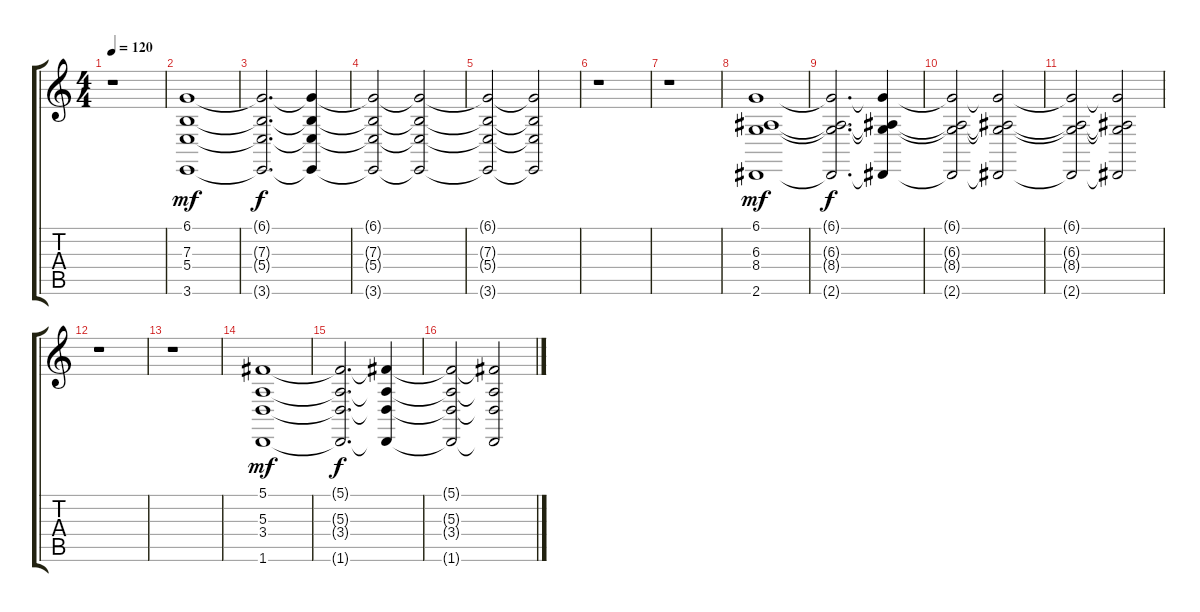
\track "" {instrument synthstrings2}
\staff {score tabs}
\tuning (Db4 Ab3 E3 B2 Gb2 Db2) {hide}
\ts (4 4)
\tempo 120
\clef g2
\ks c
r.1{dy f} |
(6.1 7.3 5.4 3.6).1{dy mf volume 6} |
(6.1{t} 7.3{t} 5.4{t} 3.6{t}).2{d dy f} (6.1{t} 7.3{t} 5.4{t} 3.6{t}).4{volume 2} |
(6.1{t} 7.3{t} 5.4{t} 3.6{t}).2 (6.1{t} 7.3{t} 5.4{t} 3.6{t}).2 |
(6.1{t} 7.3{t} 5.4{t} 3.6{t}).2 (6.1{t} 7.3{t} 5.4{t} 3.6{t}).2{volume 0} |
r.1 |
r.1 |
(6.1 6.3 8.4 2.6).1{dy mf volume 6} |
(6.1{t} 6.3{t} 8.4{t} 2.6{t}).2{d dy f} (6.1{t} 6.3{t} 8.4{t} 2.6{t}).4{volume 2} |
(6.1{t} 6.3{t} 8.4{t} 2.6{t}).2 (6.1{t} 6.3{t} 8.4{t} 2.6{t}).2 |
(6.1{t} 6.3{t} 8.4{t} 2.6{t}).2 (6.1{t} 6.3{t} 8.4{t} 2.6{t}).2{volume 0} |
r.1 |
r.1 |
(5.1 5.3 3.4 1.6).1{dy mf volume 6} |
(5.1{t} 5.3{t} 3.4{t} 1.6{t}).2{d dy f} (5.1{t} 5.3{t} 3.4{t} 1.6{t}).4{volume 2} |
(5.1{t} 5.3{t} 3.4{t} 1.6{t}).2 (5.1{t} 5.3{t} 3.4{t} 1.6{t}).2
